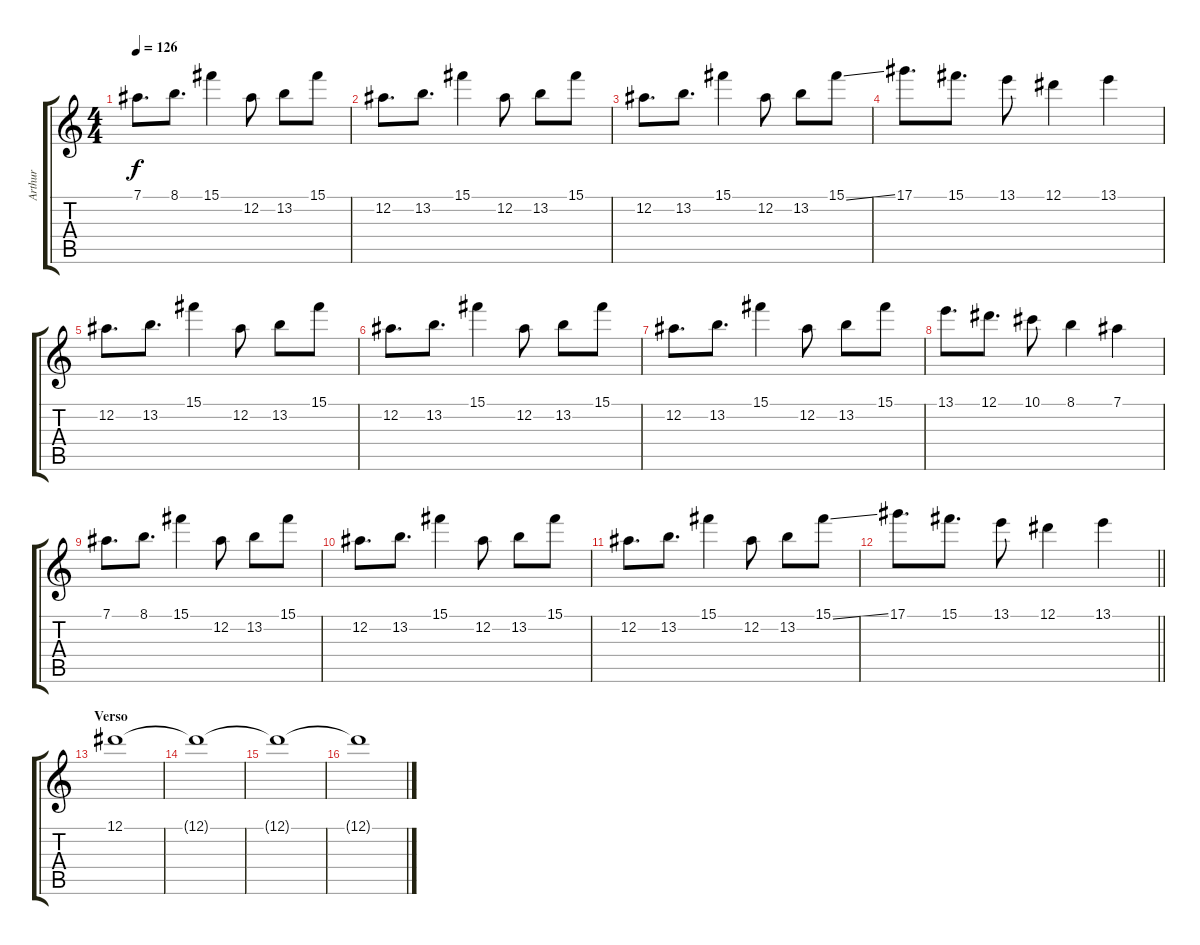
\track ("Arthur" "Arthur") {instrument distortionguitar}
\staff {score tabs}
\tuning (Eb4 Bb3 Gb3 Db3 Ab2 Eb2) {hide}
\ts (4 4)
\tempo 126
\clef g2
\ks c
7.1.8{d dy f} 8.1.8{d} 15.1.4 12.2.8 13.2.8 15.1.8 |
12.2.8{d} 13.2.8{d} 15.1.4 12.2.8 13.2.8 15.1.8 |
12.2.8{d} 13.2.8{d} 15.1.4 12.2.8 13.2.8 15.1{ss}.8 |
17.1.8{d} 15.1.8{d} 13.1.8 12.1.4 13.1.4 |
12.2.8{d} 13.2.8{d} 15.1.4 12.2.8 13.2.8 15.1.8 |
12.2.8{d} 13.2.8{d} 15.1.4 12.2.8 13.2.8 15.1.8 |
12.2.8{d} 13.2.8{d} 15.1.4 12.2.8 13.2.8 15.1.8 |
13.1.8{d} 12.1.8{d} 10.1.8 8.1.4 7.1.4 |
7.1.8{d} 8.1.8{d} 15.1.4 12.2.8 13.2.8 15.1.8 |
12.2.8{d} 13.2.8{d} 15.1.4 12.2.8 13.2.8 15.1.8 |
12.2.8{d} 13.2.8{d} 15.1.4 12.2.8 13.2.8 15.1{ss}.8 |
\barLineRight lightlight
17.1.8{d} 15.1.8{d} 13.1.8 12.1.4 13.1.4 |
\section ("" "Verso")
12.1.1{volume 0} |
12.1{t}.1 |
12.1{t}.1 |
12.1{t}.1
